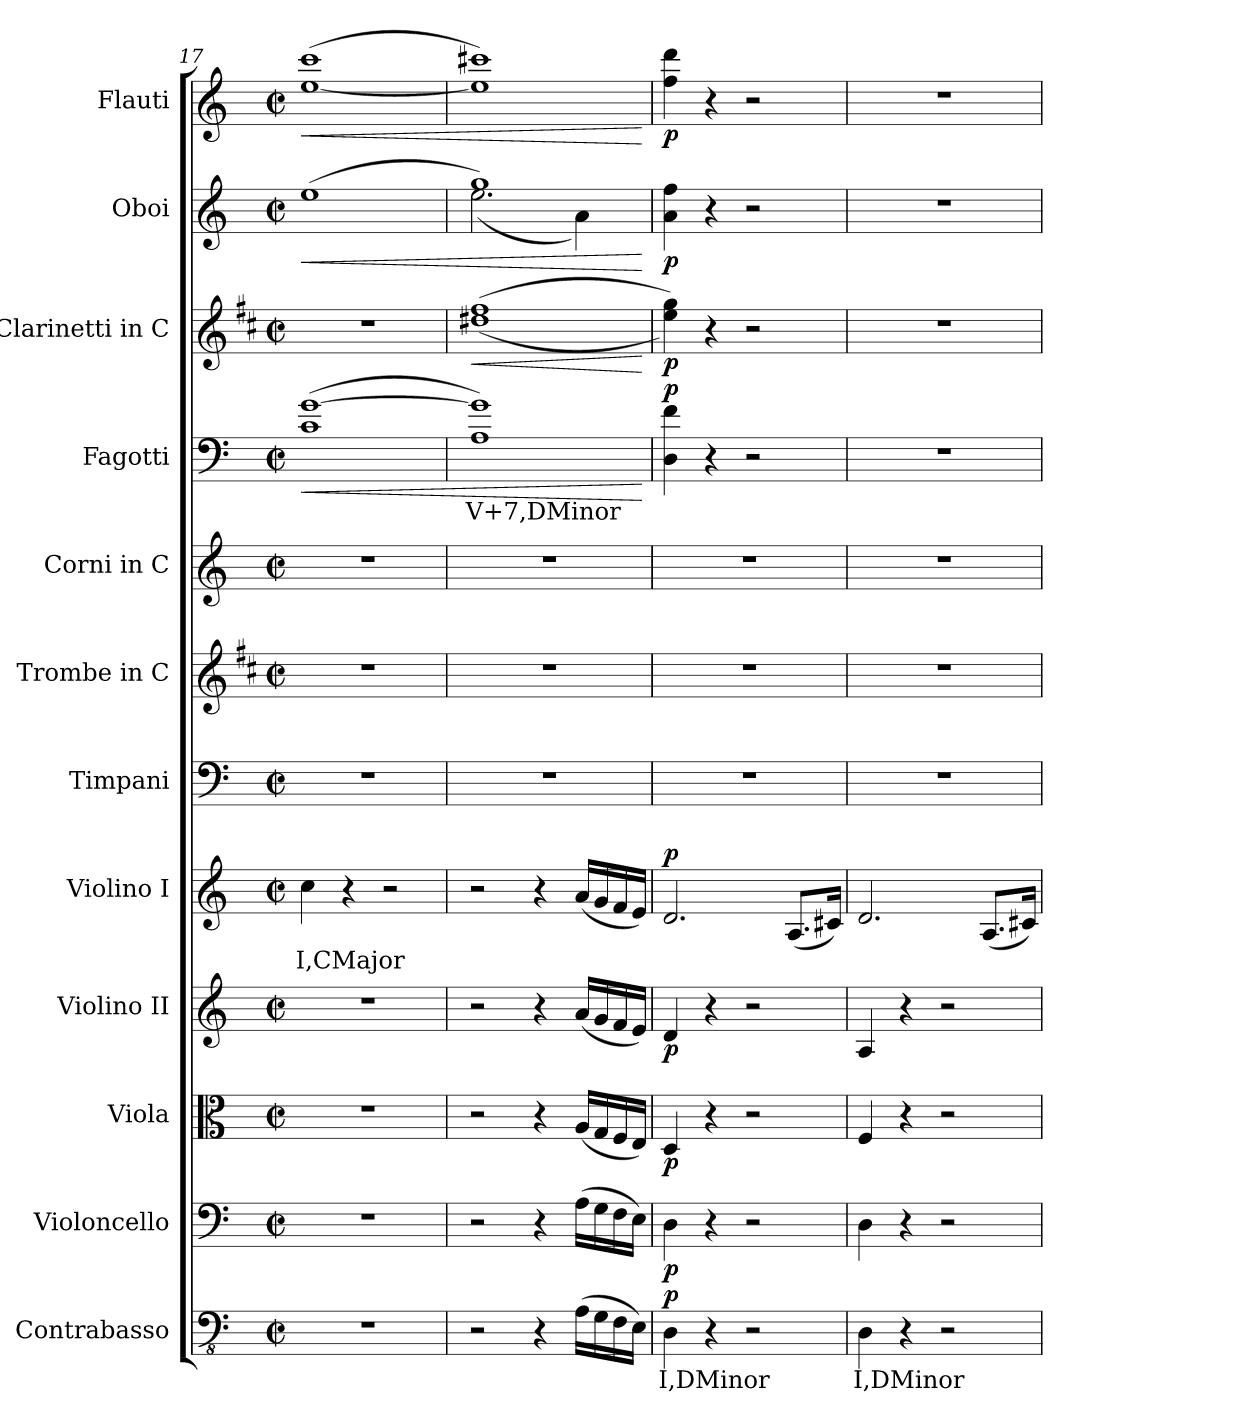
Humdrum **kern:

**kern	**text	**dynam	**kern	**dynam	**kern	**dynam	**kern	**dynam	**kern	**text	**dynam	**kern	**kern	**kern	**kern	**text	**dynam	**kern	**dynam	**kern	**dynam	**kern	**dynam
*part12	*part12	*part12	*part11	*part11	*part10	*part10	*part9	*part9	*part8	*part8	*part8	*part7	*part6	*part5	*part4	*part4	*part4	*part3	*part3	*part2	*part2	*part1	*part1
*staff12	*staff12	*staff12	*staff11	*staff11	*staff10	*staff10	*staff9	*staff9	*staff8	*staff8	*staff8	*staff7	*staff6	*staff5	*staff4	*staff4	*staff4	*staff3	*staff3	*staff2	*staff2	*staff1	*staff1
*I"Contrabasso	*	*	*I"Violoncello	*	*I"Viola	*	*I"Violino II	*	*I"Violino I	*	*	*I"Timpani	*I"Trombe in C	*I"Corni in C	*I"Fagotti	*	*	*I"Clarinetti in C	*	*I"Oboi	*	*I"Flauti	*
*	*	*	*	*	*	*	*	*	*	*	*	*I'Timp.	*I'Tr.	*I'Cor.	*I'Fag.	*	*	*I'Cl.	*	*I'Ob.	*	*I'Fl.	*
*clefFv4	*	*	*clefF4	*	*clefC3	*	*clefG2	*	*clefG2	*	*	*clefF4	*clefG2	*clefG2	*clefF4	*	*	*clefG2	*	*clefG2	*	*clefG2	*
*	*	*	*	*	*	*	*	*	*	*	*	*	*ITrd1c2	*ITrd7c12	*	*	*	*ITrd1c2	*	*	*	*	*
*k[]	*	*	*k[]	*	*k[]	*	*k[]	*	*k[]	*	*	*k[]	*k[]	*k[]	*k[]	*	*	*k[]	*	*k[]	*	*k[]	*
*M2/2	*	*	*M2/2	*	*M2/2	*	*M2/2	*	*M2/2	*	*	*M2/2	*M2/2	*M2/2	*M2/2	*	*	*M2/2	*	*M2/2	*	*M2/2	*
*met(c|)	*	*	*met(c|)	*	*met(c|)	*	*met(c|)	*	*met(c|)	*	*	*met(c|)	*met(c|)	*met(c|)	*met(c|)	*	*	*met(c|)	*	*met(c|)	*	*met(c|)	*
=17	=17	=17	=17	=17	=17	=17	=17	=17	=17	=17	=17	=17	=17	=17	=17	=17	=17	=17	=17	=17	=17	=17	=17
!	!	!	!	!	!	!	!	!	!	!	!	!	!	!	!	!	!LO:HP:b	!	!	!	!LO:HP:b	!	!LO:HP:b
1r	.	.	1r	.	1r	.	1r	.	4cc\	I,CMajor	.	1r	1r	1r	(1c [1g	.	<	1r	.	(1ee	<	(>[1ee 1ccc	<
.	.	.	.	.	.	.	.	.	4r	.	.	.	.	.	.	.	.	.	.	.	.	.	.
.	.	.	.	.	.	.	.	.	2r	.	.	.	.	.	.	.	.	.	.	.	.	.	.
!!LO:PB:g=z
=18	=18	=18	=18	=18	=18	=18	=18	=18	=18	=18	=18	=18	=18	=18	=18	=18	=18	=18	=18	=18	=18	=18	=18
!	!	!	!	!	!	!	!	!	!	!	!	!	!	!	!	!	!	!	!LO:HP:b	!	!	!	!
*	*	*	*	*	*	*	*	*	*	*	*	*	*	*	*	*	*	*	*	*^	*	*	*
2r	.	.	2r	.	2r	.	2r	.	2r	.	.	1r	1r	1r	1A 1g])	V+7,DMinor	.	((1cc#X 1ee	<	1gg)	(2.ee\	.	1ee] 1ccc#X)	.
4r	.	.	4r	.	4r	.	4r	.	4r	.	.	.	.	.	.	.	.	.	.	.	.	.	.	.
(16AA\LL	.	.	(16A\LL	.	(16A/LL	.	(16a/LL	.	(16a/LL	.	.	.	.	.	.	.	.	.	.	.	4a\)	.	.	.
16GG\	.	.	16G\	.	16G/	.	16g/	.	16g/	.	.	.	.	.	.	.	.	.	.	.	.	.	.	.
16FF\	.	.	16F\	.	16F/	.	16f/	.	16f/	.	.	.	.	.	.	.	.	.	.	.	.	.	.	.
16EE\JJ)	.	.	16E\JJ)	.	16E/JJ)	.	16e/JJ)	.	16e/JJ)	.	.	.	.	.	.	.	.	.	.	.	.	.	.	.
*	*	*	*	*	*	*	*	*	*	*	*	*	*	*	*	*	*	*	*	*v	*v	*	*	*
.	.	.	.	.	.	.	.	.	.	.	.	.	.	.	.	.	[	.	[	.	[	.	[
=19	=19	=19	=19	=19	=19	=19	=19	=19	=19	=19	=19	=19	=19	=19	=19	=19	=19	=19	=19	=19	=19	=19	=19
!	!	!LO:DY:b	!	!LO:DY:b	!	!LO:DY:b	!	!LO:DY:b	!	!	!LO:DY:b	!	!	!	!	!	!LO:DY:b	!	!LO:DY:b	!	!LO:DY:b	!	!LO:DY:b
4DD\	I,DMinor	p	4D\	p	4D/	p	4d/	p	2.d/	.	p	1r	1r	1r	4D\ 4f\	.	p	4dd\ 4ff\))	p	4a\ 4ff\	p	4ff\ 4ddd\	p
4r	.	.	4r	.	4r	.	4r	.	.	.	.	.	.	.	4r	.	.	4r	.	4r	.	4r	.
2r	.	.	2r	.	2r	.	2r	.	.	.	.	.	.	.	2r	.	.	2r	.	2r	.	2r	.
.	.	.	.	.	.	.	.	.	(8.A/L	.	.	.	.	.	.	.	.	.	.	.	.	.	.
.	.	.	.	.	.	.	.	.	16c#X/Jk)	.	.	.	.	.	.	.	.	.	.	.	.	.	.
=20	=20	=20	=20	=20	=20	=20	=20	=20	=20	=20	=20	=20	=20	=20	=20	=20	=20	=20	=20	=20	=20	=20	=20
4DD\	I,DMinor	.	4D\	.	4F/	.	4A/	.	2.d/	.	.	1r	1r	1r	1r	.	.	1r	.	1r	.	1r	.
4r	.	.	4r	.	4r	.	4r	.	.	.	.	.	.	.	.	.	.	.	.	.	.	.	.
2r	.	.	2r	.	2r	.	2r	.	.	.	.	.	.	.	.	.	.	.	.	.	.	.	.
.	.	.	.	.	.	.	.	.	(8.A/L	.	.	.	.	.	.	.	.	.	.	.	.	.	.
.	.	.	.	.	.	.	.	.	16c#X/Jk)	.	.	.	.	.	.	.	.	.	.	.	.	.	.
=	=	=	=	=	=	=	=	=	=	=	=	=	=	=	=	=	=	=	=	=	=	=	=
*-	*-	*-	*-	*-	*-	*-	*-	*-	*-	*-	*-	*-	*-	*-	*-	*-	*-	*-	*-	*-	*-	*-	*-
